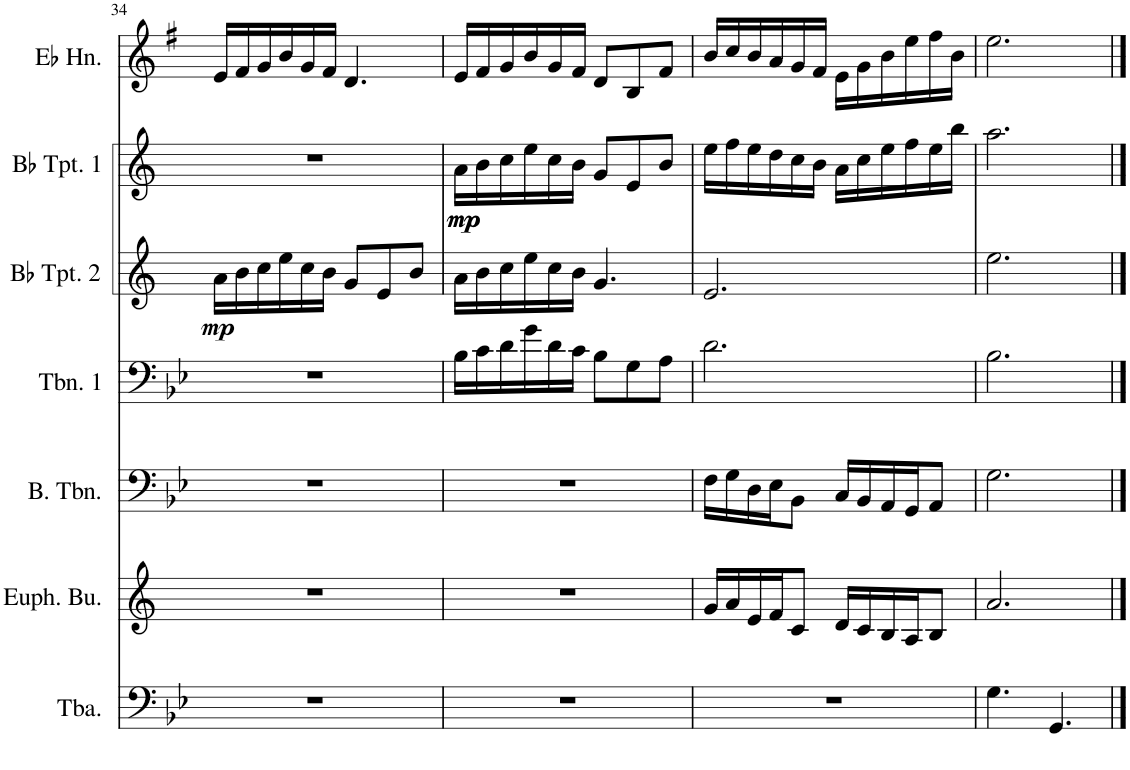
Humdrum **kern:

**kern	**kern	**kern	**kern	**kern	**dynam	**kern	**dynam	**kern
*part7	*part6	*part5	*part4	*part3	*part3	*part2	*part2	*part1
*staff7	*staff6	*staff5	*staff4	*staff3	*staff3	*staff2	*staff2	*staff1
*I"Tuba	*I"Euphonium	*I"Bass Trombone	*I"Trombone 1	*I"Bb Trumpet 2	*	*I"Bb Trumpet 1	*	*I"Horn in Eb
*I'Tba.	*	*I'B. Tbn.	*I'Tbn. 1	*I'Bb Tpt. 2	*	*I'Bb Tpt. 1	*	*
!!LO:PB:g=z
*clefF4	*clefG2	*clefF4	*clefF4	*clefG2	*	*clefG2	*	*clefG2
*	*Trd8c14	*	*	*Trd1c2	*	*Trd1c2	*	*Trd5c9
*k[b-e-]	*k[]	*k[b-e-]	*k[b-e-]	*k[]	*	*k[]	*	*k[f#]
*M6/8	*M6/8	*M6/8	*M6/8	*M6/8	*	*M6/8	*	*M6/8
=34	=34	=34	=34	=34	=34	=34	=34	=34
!	!	!	!	!	!LO:DY:b	!	!	!
2.r	2.r	2.r	2.r	16a\LL	mp	2.r	.	16e/LL
.	.	.	.	16b\	.	.	.	16f#/
.	.	.	.	16cc\	.	.	.	16g/
.	.	.	.	16ee\	.	.	.	16b/
.	.	.	.	16cc\	.	.	.	16g/
.	.	.	.	16b\JJ	.	.	.	16f#/JJ
.	.	.	.	8g/L	.	.	.	4.d/
.	.	.	.	8e/	.	.	.	.
.	.	.	.	8b/J	.	.	.	.
=35	=35	=35	=35	=35	=35	=35	=35	=35
!	!	!	!	!	!	!	!LO:DY:b	!
!	!	!	!	!	!	!	!LO:DY:n=1:b	!
2.r	2.r	2.r	16B-\LL	16a\LL	.	16a\LL	mp mp	16e/LL
.	.	.	16c\	16b\	.	16b\	.	16f#/
.	.	.	16d\	16cc\	.	16cc\	.	16g/
.	.	.	16g\	16ee\	.	16ee\	.	16b/
.	.	.	16d\	16cc\	.	16cc\	.	16g/
.	.	.	16c\JJ	16b\JJ	.	16b\JJ	.	16f#/JJ
.	.	.	8B-\L	4.g/	.	8g/L	.	8d/L
.	.	.	8G\	.	.	8e/	.	8B/
.	.	.	8A\J	.	.	8b/J	.	8f#/J
=36	=36	=36	=36	=36	=36	=36	=36	=36
2.r	16g/LL	16F\LL	2.d\	2.e/	.	16ee\LL	.	16b/LL
.	16a/	16G\	.	.	.	16ff\	.	16cc/
.	16e/	16D\	.	.	.	16ee\	.	16b/
.	16f/J	16E-\J	.	.	.	16dd\	.	16a/
.	8c/J	8BB-\J	.	.	.	16cc\	.	16g/
.	.	.	.	.	.	16b\JJ	.	16f#/JJ
.	16d/LL	16C/LL	.	.	.	16a\LL	.	16e\LL
.	16c/	16BB-/	.	.	.	16cc\	.	16g\
.	16B/	16AA/	.	.	.	16ee\	.	16b\
.	16A/J	16GG/J	.	.	.	16ff\	.	16ee\
.	8B/J	8AA/J	.	.	.	16ee\	.	16ff#\
.	.	.	.	.	.	16bb\JJ	.	16b\JJ
=37	=37	=37	=37	=37	=37	=37	=37	=37
4.G\	2.a/	2.G\	2.B-\	2.ee\	.	2.aa\	.	2.ee\
4.GG/	.	.	.	.	.	.	.	.
==	==	==	==	==	==	==	==	==
*-	*-	*-	*-	*-	*-	*-	*-	*-
